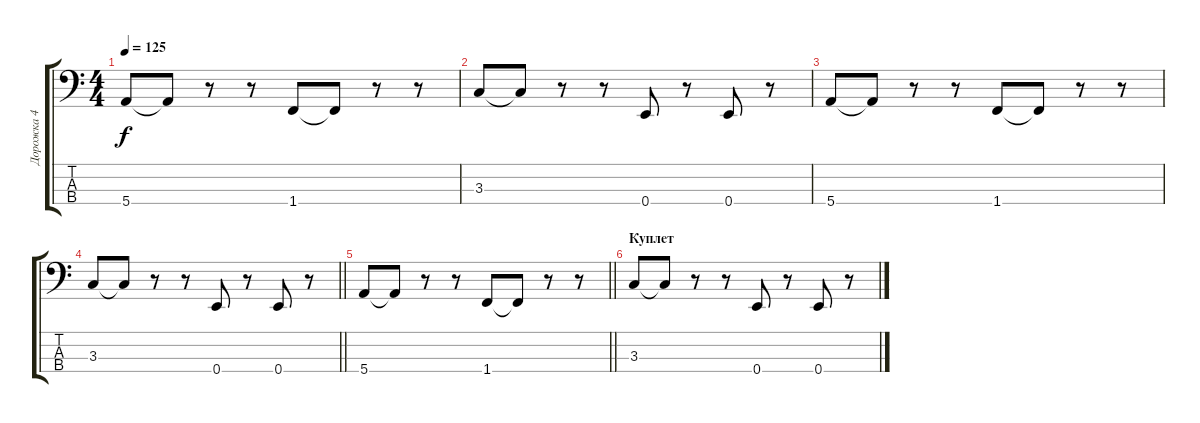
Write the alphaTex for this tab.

\track ("Дорожка 4" "Дорожка 4") {instrument electricbasspick}
\staff {score tabs}
\tuning (G2 D2 A1 E1) {hide}
\ts (4 4)
\tempo 125
\clef f4
\ks c
5.4.8{dy f} 5.4{t}.8 r.8 r.8 1.4.8 1.4{t}.8 r.8 r.8 |
3.3.8 3.3{t}.8 r.8 r.8 0.4.8 r.8 0.4.8 r.8 |
5.4.8 5.4{t}.8 r.8 r.8 1.4.8 1.4{t}.8 r.8 r.8 |
\barLineRight lightlight
3.3.8 3.3{t}.8 r.8 r.8 0.4.8 r.8 0.4.8 r.8 |
\barLineRight lightlight
5.4.8 5.4{t}.8 r.8 r.8 1.4.8 1.4{t}.8 r.8 r.8 |
\section ("" "Куплет")
3.3.8 3.3{t}.8 r.8 r.8 0.4.8 r.8 0.4.8 r.8
